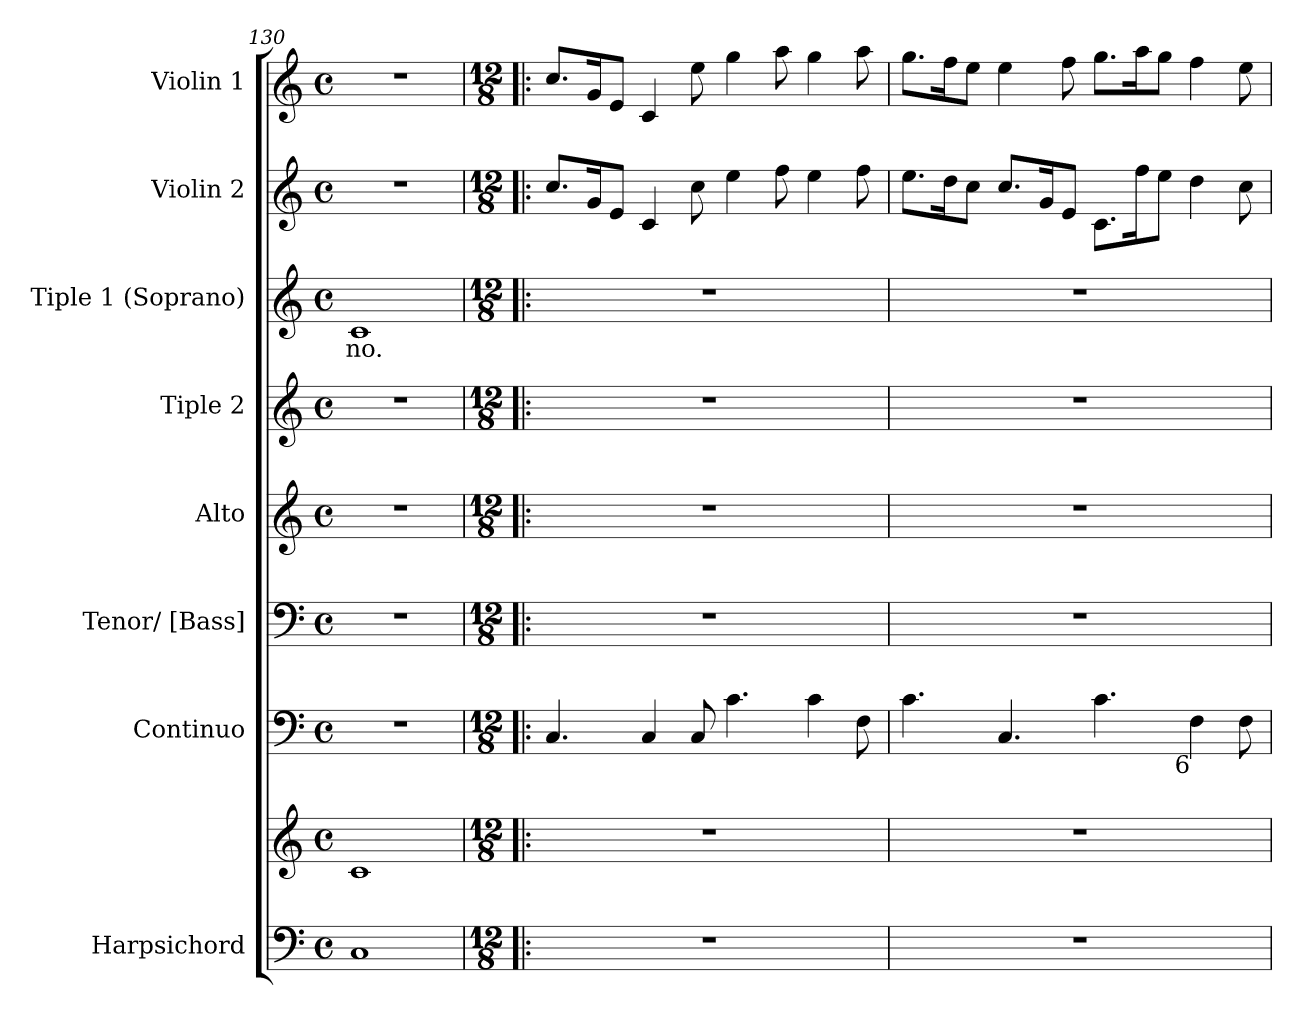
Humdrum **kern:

**kern	**kern	**kern	**kern	**kern	**kern	**kern	**text	**kern	**kern
*part8	*part8	*part7	*part6	*part5	*part4	*part3	*part3	*part2	*part1
*staff9	*staff8	*staff7	*staff6	*staff5	*staff4	*staff3	*staff3	*staff2	*staff1
*I"Harpsichord	*	*I"Continuo	*I"Tenor/ [Bass]	*I"Alto	*I"Tiple 2	*I"Tiple 1 (Soprano)	*	*I"Violin 2	*I"Violin 1
*	*	*I'Cont.	*I'T/B.	*I'A.	*	*I'S1.	*	*I'Vln. 2	*I'Vln. 1
*clefF4	*clefG2	*clefF4	*clefF4	*clefG2	*clefG2	*clefG2	*	*clefG2	*clefG2
*k[]	*k[]	*k[]	*k[]	*k[]	*k[]	*k[]	*	*k[]	*k[]
*C:	*C:	*C:	*C:	*C:	*C:	*C:	*	*C:	*C:
*M4/4	*M4/4	*M4/4	*M4/4	*M4/4	*M4/4	*M4/4	*	*M4/4	*M4/4
*met(c)	*met(c)	*met(c)	*met(c)	*met(c)	*met(c)	*met(c)	*	*met(c)	*met(c)
=130	=130	=130	=130	=130	=130	=130	=130	=130	=130
!	!	!	!	!	!	!	!LO:LY:b:color=#000000	!	!
1Ci	1ci	1r	1r	1r	1r	1ci	-no.	1r	1r
!!LO:LB:g=z
=131!|:	=131!|:	=131!|:	=131!|:	=131!|:	=131!|:	=131!|:	=131!|:	=131!|:	=131!|:
*M12/8	*M12/8	*M12/8	*M12/8	*M12/8	*M12/8	*M12/8	*	*M12/8	*M12/8
!LO:N:vis=1	!LO:N:vis=1	!	!LO:N:vis=1	!LO:N:vis=1	!LO:N:vis=1	!LO:N:vis=1	!	!	!
1.r	1.r	4.Ci/	1.r	1.r	1.r	1.r	.	8.cci/L	8.cci/L
.	.	.	.	.	.	.	.	16gi/k	16gi/k
.	.	.	.	.	.	.	.	8ei/J	8ei/J
.	.	4Ci/	.	.	.	.	.	4ci/	4ci/
.	.	8Ci/	.	.	.	.	.	8cci\	8eei\
.	.	4.ci\	.	.	.	.	.	4eei\	4ggi\
.	.	.	.	.	.	.	.	8ffi\	8aai\
.	.	4ci\	.	.	.	.	.	4eei\	4ggi\
.	.	8Fi\	.	.	.	.	.	8ffi\	8aai\
=132	=132	=132	=132	=132	=132	=132	=132	=132	=132
!LO:N:vis=1	!LO:N:vis=1	!	!LO:N:vis=1	!LO:N:vis=1	!LO:N:vis=1	!LO:N:vis=1	!	!	!
1.r	1.r	4.ci\	1.r	1.r	1.r	1.r	.	8.eei\L	8.ggi\L
.	.	.	.	.	.	.	.	16ddi\k	16ffi\k
.	.	.	.	.	.	.	.	8cci\J	8eei\J
.	.	4.Ci/	.	.	.	.	.	8.cci/L	4eei\
.	.	.	.	.	.	.	.	16gi/k	.
.	.	.	.	.	.	.	.	8ei/J	8ffi\
.	.	4.ci\	.	.	.	.	.	8.ci\L	8.ggi\L
.	.	.	.	.	.	.	.	16ffi\k	16aai\k
.	.	.	.	.	.	.	.	8eei\J	8ggi\J
!	!	!LO:TX:b:rj:t=6	!	!	!	!	!	!	!
.	.	4Fi\	.	.	.	.	.	4ddi\	4ffi\
.	.	8Fi\	.	.	.	.	.	8cci\	8eei\
=	=	=	=	=	=	=	=	=	=
*-	*-	*-	*-	*-	*-	*-	*-	*-	*-
